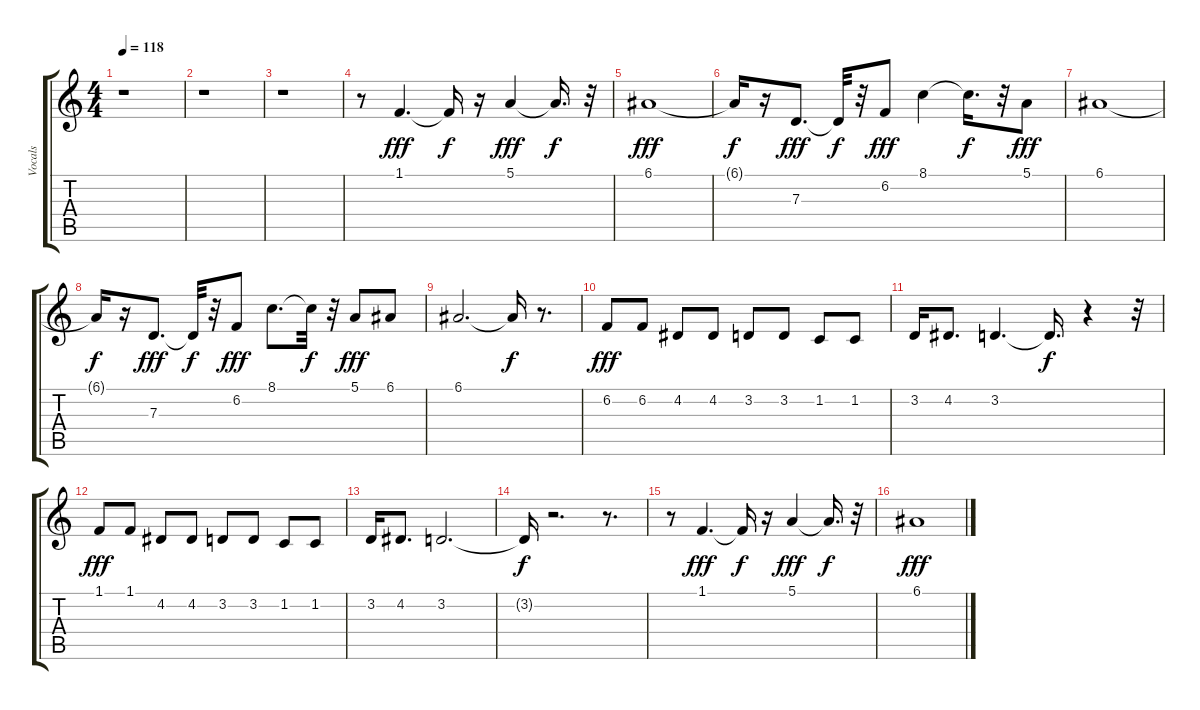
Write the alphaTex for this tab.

\track ("Vocals" "Vocals") {instrument bassoon}
\staff {score tabs}
\tuning (E4 B3 G3 D3 A2 E2) {hide}
\ts (4 4)
\tempo 118
\clef g2
\ks c
r.1{dy f} |
r.1 |
r.1 |
r.8 1.1.4{d dy fff} 1.1{t}.16{dy f} r.16 5.1.4{dy fff} 5.1{t}.16{d dy f} r.32 |
6.1.1{dy fff} |
6.1{t}.16{dy f} r.16 7.3.8{d dy fff} 7.3{t}.32{dy f} r.32 6.2.8{dy fff} 8.1.4 8.1{t}.16{d dy f} r.32 5.1.8{dy fff} |
6.1.1 |
6.1{t}.16{dy f} r.16 7.3.8{d dy fff} 7.3{t}.32{dy f} r.32 6.2.8{dy fff} 8.1.8{d} 8.1{t}.32{dy f} r.32 5.1.8{dy fff} 6.1.8 |
6.1.2{d} 6.1{t}.16{dy f} r.8{d} |
6.2.8{dy fff} 6.2.8 4.2.8 4.2.8 3.2.8 3.2.8 1.2.8 1.2.8 |
3.2.16 4.2.8{d} 3.2.4{d} 3.2{t}.16{d dy f} r.4 r.32 |
1.1.8{dy fff} 1.1.8 4.2.8 4.2.8 3.2.8 3.2.8 1.2.8 1.2.8 |
3.2.16 4.2.8{d} 3.2.2{d} |
3.2{t}.16{dy f} r.2{d} r.8{d} |
r.8 1.1.4{d dy fff} 1.1{t}.16{dy f} r.16 5.1.4{dy fff} 5.1{t}.16{d dy f} r.32 |
6.1.1{dy fff}
